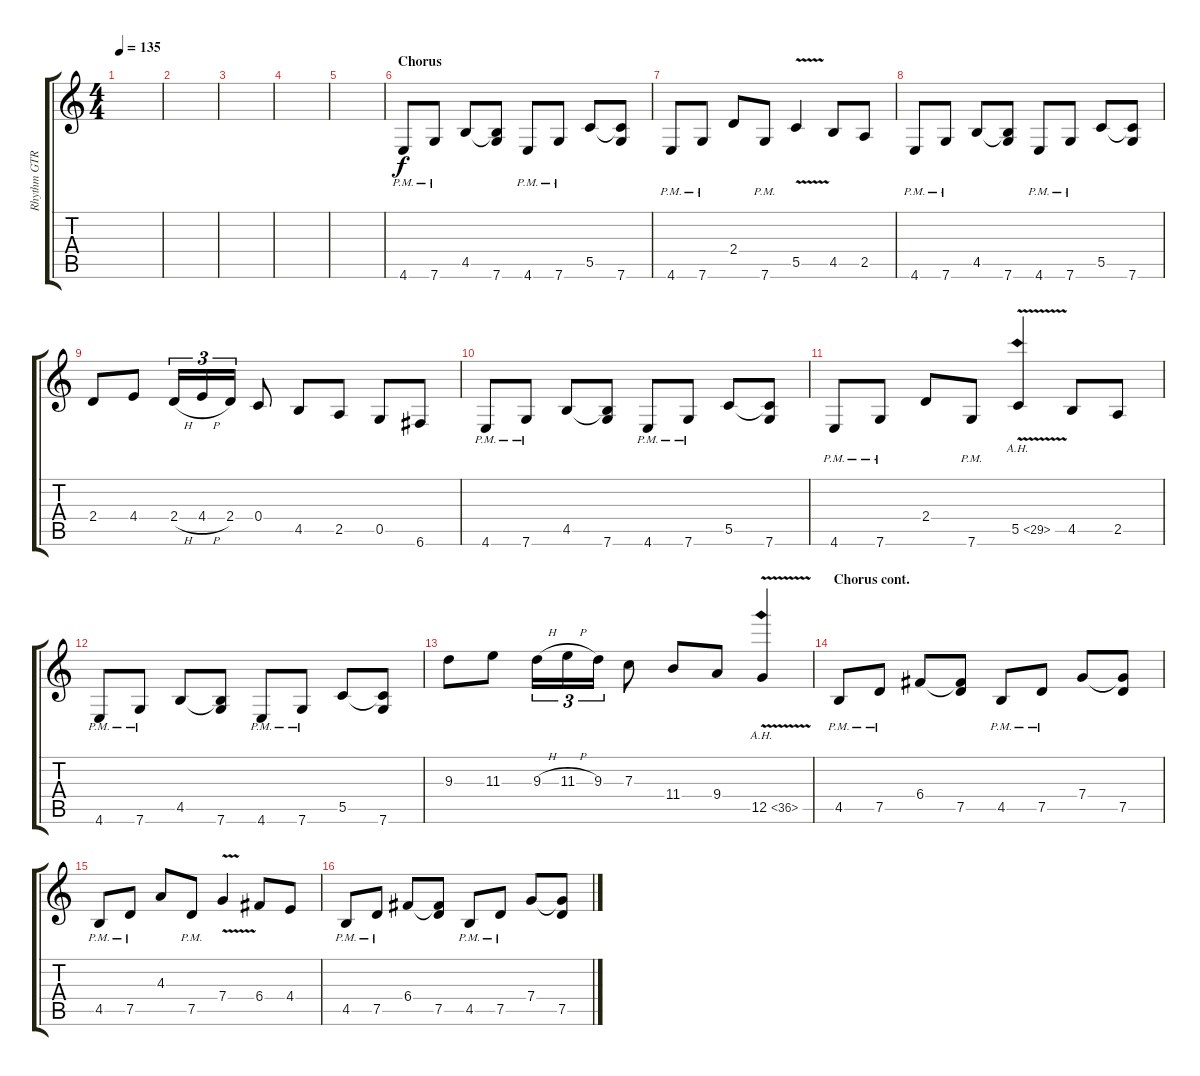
\track ("Rhythm GTR 2" "Rhythm GTR") {instrument distortionguitar}
\staff {score tabs}
\tuning (D4 A3 F3 C3 G2 C2) {hide}
\ts (4 4)
\tempo 135
\clef g2
\ks c
|
|
|
|
|
\section ("" "Chorus")
4.6{pm}.8 7.6{pm}.8 4.5.8 (4.5{t} 7.6).8 4.6{pm}.8 7.6{pm}.8 5.5.8 (5.5{t} 7.6).8 |
4.6{pm}.8 7.6{pm}.8 2.4.8 7.6{pm}.8 5.5{v}.4 4.5.8 2.5.8 |
4.6{pm}.8 7.6{pm}.8 4.5.8 (4.5{t} 7.6).8 4.6{pm}.8 7.6{pm}.8 5.5.8 (5.5{t} 7.6).8 |
2.4.8 4.4.8 2.4{h}.16{tu (3 2)} 4.4{h}.16{tu (3 2)} 2.4.16{tu (3 2)} 0.4.8 4.5.8 2.5.8 0.5.8 6.6.8 |
4.6{pm}.8 7.6{pm}.8 4.5.8 (4.5{t} 7.6).8 4.6{pm}.8 7.6{pm}.8 5.5.8 (5.5{t} 7.6).8 |
4.6{pm}.8 7.6{pm}.8 2.4.8 7.6{pm}.8 5.5{ah 24 v}.4 4.5.8 2.5.8 |
4.6{pm}.8 7.6{pm}.8 4.5.8 (4.5{t} 7.6).8 4.6{pm}.8 7.6{pm}.8 5.5.8 (5.5{t} 7.6).8 |
9.3.8 11.3.8 9.3{h}.16{tu (3 2)} 11.3{h}.16{tu (3 2)} 9.3.16{tu (3 2)} 7.3.8 11.4.8 9.4.8 12.5{ah 24 v}.4 |
\section ("" "Chorus cont.")
4.5{pm}.8 7.5{pm}.8 6.4.8 (6.4{t} 7.5).8 4.5{pm}.8 7.5{pm}.8 7.4.8 (7.4{t} 7.5).8 |
4.5{pm}.8 7.5{pm}.8 4.3.8 7.5{pm}.8 7.4{v}.4 6.4.8 4.4.8 |
4.5{pm}.8 7.5{pm}.8 6.4.8 (6.4{t} 7.5).8 4.5{pm}.8 7.5{pm}.8 7.4.8 (7.4{t} 7.5).8
